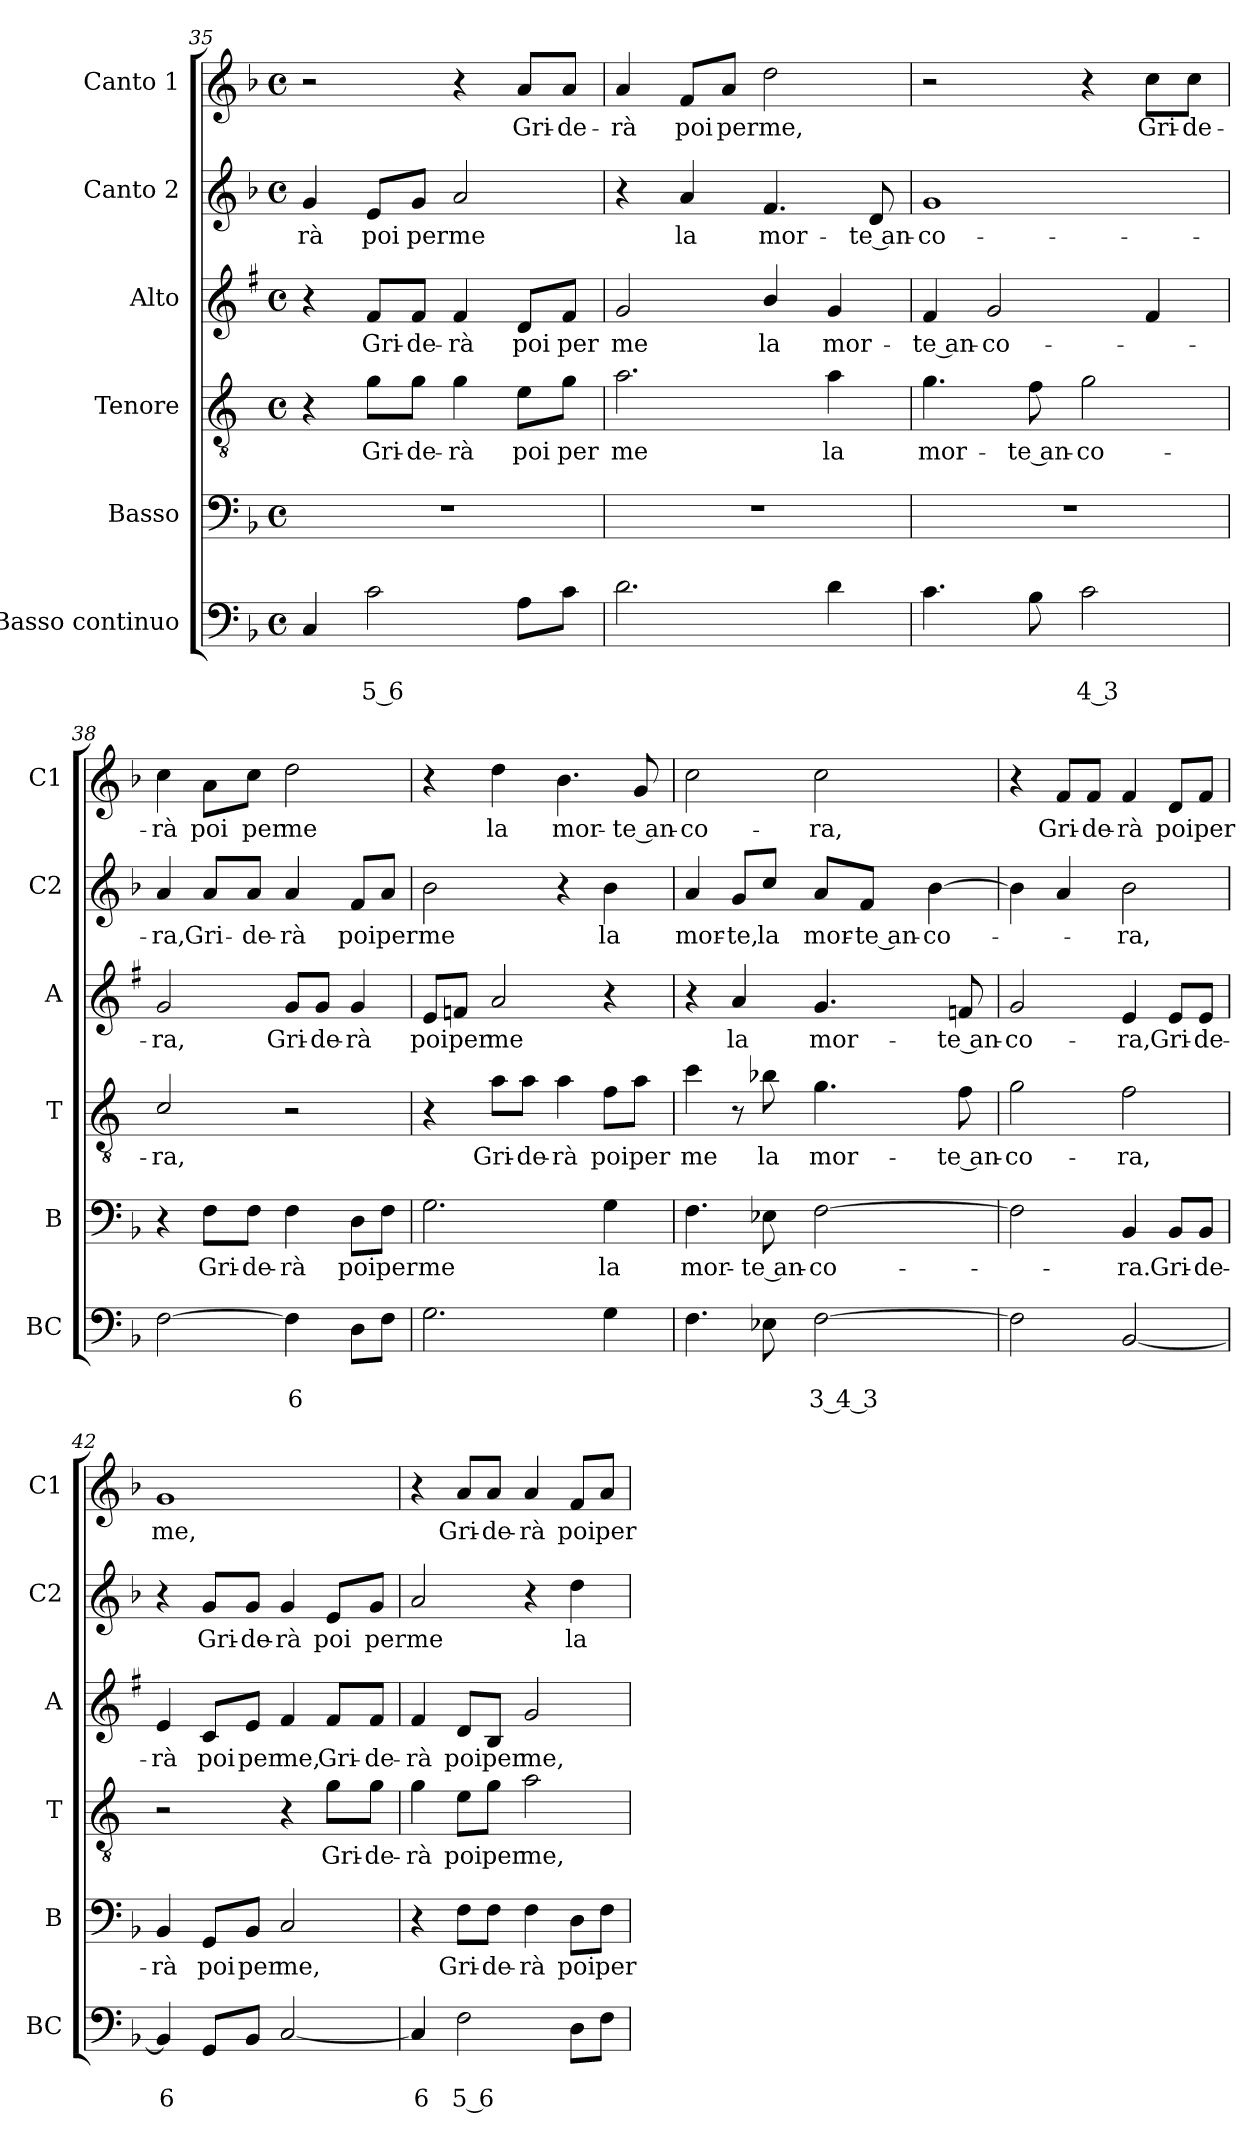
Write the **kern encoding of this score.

**kern	**text	**text	**kern	**text	**kern	**text	**kern	**text	**kern	**text	**kern	**text
*part6	*part6	*part6	*part5	*part5	*part4	*part4	*part3	*part3	*part2	*part2	*part1	*part1
*staff6	*staff6	*staff6	*staff5	*staff5	*staff4	*staff4	*staff3	*staff3	*staff2	*staff2	*staff1	*staff1
*I"Basso continuo	*	*	*I"Basso	*	*I"Tenore	*	*I"Alto	*	*I"Canto 2	*	*I"Canto 1	*
*I'BC	*	*	*I'B	*	*I'T	*	*I'A	*	*I'C2	*	*I'C1	*
*clefF4	*	*	*clefF4	*	*clefGv2	*	*clefG2	*	*clefG2	*	*clefG2	*
*	*	*	*	*	*ITrd4c7	*	*ITrd1c2	*	*	*	*	*
*k[b-]	*	*	*k[b-]	*	*k[b-]	*	*k[b-]	*	*k[b-]	*	*k[b-]	*
*F:	*	*	*F:	*	*F:	*	*F:	*	*F:	*	*F:	*
*M4/4	*	*	*M4/4	*	*M4/4	*	*M4/4	*	*M4/4	*	*M4/4	*
*met(c)	*	*	*met(c)	*	*met(c)	*	*met(c)	*	*met(c)	*	*met(c)	*
=35	=35	=35	=35	=35	=35	=35	=35	=35	=35	=35	=35	=35
!	!	!	!	!	!	!	!	!	!	!LO:LY:b	!	!
4C/	.	.	1r	.	4r	.	4r	.	4g/	-rà	2r	.
!	!	!LO:LY:b	!	!	!	!LO:LY:b	!	!LO:LY:b	!	!LO:LY:b	!	!
2c\	.	5 6	.	.	8c\L	Gri-	8e/L	Gri-	8e/L	poi	.	.
!	!	!	!	!	!	!LO:LY:b	!	!LO:LY:b	!	!LO:LY:b	!	!
.	.	.	.	.	8c\J	-de-	8e/J	-de-	8g/J	per	.	.
!	!	!	!	!	!	!LO:LY:b	!	!LO:LY:b	!	!LO:LY:b	!	!
.	.	.	.	.	4c\	-rà	4e/	-rà	2a/	me	4r	.
!	!	!	!	!	!	!LO:LY:b	!	!LO:LY:b	!	!	!	!LO:LY:b
8A\L	.	.	.	.	8A\L	poi	8c/L	poi	.	.	8a/L	Gri-
!	!	!	!	!	!	!LO:LY:b	!	!LO:LY:b	!	!	!	!LO:LY:b
8c\J	.	.	.	.	8c\J	per	8e/J	per	.	.	8a/J	-de-
=36	=36	=36	=36	=36	=36	=36	=36	=36	=36	=36	=36	=36
!	!	!	!	!	!	!LO:LY:b	!	!LO:LY:b	!	!	!	!LO:LY:b
2.d\	.	.	1r	.	2.d\	me	2f/	me	4r	.	4a/	-rà
!	!	!	!	!	!	!	!	!	!	!LO:LY:b	!	!LO:LY:b
.	.	.	.	.	.	.	.	.	4a/	la	8f/L	poi
!	!	!	!	!	!	!	!	!	!	!	!	!LO:LY:b
.	.	.	.	.	.	.	.	.	.	.	8a/J	per
!	!	!	!	!	!	!	!	!LO:LY:b	!	!LO:LY:b	!	!LO:LY:b
.	.	.	.	.	.	.	4a/	la	4.f/	mor-	2dd\	me,
!	!	!	!	!	!	!LO:LY:b	!	!LO:LY:b	!	!	!	!
4d\	.	.	.	.	4d\	la	4f/	mor-	.	.	.	.
!	!	!	!	!	!	!	!	!	!	!LO:LY:b	!	!
.	.	.	.	.	.	.	.	.	8d/	-te an-	.	.
=37	=37	=37	=37	=37	=37	=37	=37	=37	=37	=37	=37	=37
!	!	!	!	!	!	!LO:LY:b	!	!LO:LY:b	!	!LO:LY:b	!	!
4.c\	.	.	1r	.	4.c\	mor-	4e/	-te an-	1g	-co-	2r	.
!	!	!	!	!	!	!	!	!LO:LY:b	!	!	!	!
.	.	.	.	.	.	.	2f/	-co-	.	.	.	.
!	!	!	!	!	!	!LO:LY:b	!	!	!	!	!	!
8B-\	.	.	.	.	8B-\	-te an-	.	.	.	.	.	.
!	!	!LO:LY:b	!	!	!	!LO:LY:b	!	!	!	!	!	!
2c\	.	4 3	.	.	2c\	-co-	.	.	.	.	4r	.
!	!	!	!	!	!	!	!	!	!	!	!	!LO:LY:b
.	.	.	.	.	.	.	4e/	.	.	.	8cc\L	Gri-
!	!	!	!	!	!	!	!	!	!	!	!	!LO:LY:b
.	.	.	.	.	.	.	.	.	.	.	8cc\J	-de-
!!LO:LB:g=z
=38	=38	=38	=38	=38	=38	=38	=38	=38	=38	=38	=38	=38
!	!	!	!	!	!	!LO:LY:b	!	!LO:LY:b	!	!LO:LY:b	!	!LO:LY:b
[2F\	.	.	4r	.	2F/	-ra,	2f/	-ra,	4a/	-ra,	4cc\	-rà
!	!	!	!	!LO:LY:b	!	!	!	!	!	!LO:LY:b	!	!LO:LY:b
.	.	.	8F\L	Gri-	.	.	.	.	8a/L	Gri-	8a\L	poi
!	!	!	!	!LO:LY:b	!	!	!	!	!	!LO:LY:b	!	!LO:LY:b
.	.	.	8F\J	-de-	.	.	.	.	8a/J	-de-	8cc\J	per
!	!	!LO:LY:b	!	!LO:LY:b	!	!	!	!LO:LY:b	!	!LO:LY:b	!	!LO:LY:b
4F\]	.	6	4F\	-rà	2r	.	8f/L	Gri-	4a/	-rà	2dd\	me
!	!	!	!	!	!	!	!	!LO:LY:b	!	!	!	!
.	.	.	.	.	.	.	8f/J	-de-	.	.	.	.
!	!	!	!	!LO:LY:b	!	!	!	!LO:LY:b	!	!LO:LY:b	!	!
8D\L	.	.	8D\L	poi	.	.	4f/	-rà	8f/L	poi	.	.
!	!	!	!	!LO:LY:b	!	!	!	!	!	!LO:LY:b	!	!
8F\J	.	.	8F\J	per	.	.	.	.	8a/J	per	.	.
=39	=39	=39	=39	=39	=39	=39	=39	=39	=39	=39	=39	=39
!	!	!	!	!LO:LY:b	!	!	!	!LO:LY:b	!	!LO:LY:b	!	!
2.G\	.	.	2.G\	me	4r	.	8d/L	poi	2b-\	me	4r	.
!	!	!	!	!	!	!	!	!LO:LY:b	!	!	!	!
.	.	.	.	.	.	.	8e-X/J	per	.	.	.	.
!	!	!	!	!	!	!LO:LY:b	!	!LO:LY:b	!	!	!	!LO:LY:b
.	.	.	.	.	8d\L	Gri-	2g/	me	.	.	4dd\	la
!	!	!	!	!	!	!LO:LY:b	!	!	!	!	!	!
.	.	.	.	.	8d\J	-de-	.	.	.	.	.	.
!	!	!	!	!	!	!LO:LY:b	!	!	!	!	!	!LO:LY:b
.	.	.	.	.	4d\	-rà	.	.	4r	.	4.b-\	mor-
!	!	!	!	!LO:LY:b	!	!LO:LY:b	!	!	!	!LO:LY:b	!	!
4G\	.	.	4G\	la	8B-\L	poi	4r	.	4b-\	la	.	.
!	!	!	!	!	!	!LO:LY:b	!	!	!	!	!	!LO:LY:b
.	.	.	.	.	8d\J	per	.	.	.	.	8g/	-te an-
=40	=40	=40	=40	=40	=40	=40	=40	=40	=40	=40	=40	=40
!	!	!	!	!LO:LY:b	!	!LO:LY:b	!	!	!	!LO:LY:b	!	!LO:LY:b
4.F\	.	.	4.F\	mor-	4f\	me	4r	.	4a/	mor-	2cc\	-co-
!	!	!	!	!	!	!	!	!LO:LY:b	!	!LO:LY:b	!	!
.	.	.	.	.	8r	.	4g/	la	8g/L	-te,	.	.
!	!	!	!	!LO:LY:b	!	!LO:LY:b	!	!	!	!LO:LY:b	!	!
8E-X\	.	.	8E-X\	-te an-	8e-X\	la	.	.	8cc/J	la	.	.
!	!	!LO:LY:b	!	!LO:LY:b	!	!LO:LY:b	!	!LO:LY:b	!	!LO:LY:b	!	!LO:LY:b
[2F\	.	3 4 3	[2F\	-co-	4.c\	mor-	4.f/	mor-	8a/L	mor-	2cc\	-ra,
!	!	!	!	!	!	!	!	!	!	!LO:LY:b	!	!
.	.	.	.	.	.	.	.	.	8f/J	-te an-	.	.
!	!	!	!	!	!	!	!	!	!	!LO:LY:b	!	!
.	.	.	.	.	.	.	.	.	[4b-\	-co-	.	.
!	!	!	!	!	!	!LO:LY:b	!	!LO:LY:b	!	!	!	!
.	.	.	.	.	8B-\	-te an-	8e-X/	-te an-	.	.	.	.
=41	=41	=41	=41	=41	=41	=41	=41	=41	=41	=41	=41	=41
!	!	!	!	!	!	!LO:LY:b	!	!LO:LY:b	!	!	!	!
2F\]	.	.	2F\]	.	2c\	-co-	2f/	-co-	4b-\]	.	4r	.
!	!	!	!	!	!	!	!	!	!	!	!	!LO:LY:b
.	.	.	.	.	.	.	.	.	4a/	.	8f/L	Gri-
!	!	!	!	!	!	!	!	!	!	!	!	!LO:LY:b
.	.	.	.	.	.	.	.	.	.	.	8f/J	-de-
!	!	!	!	!LO:LY:b	!	!LO:LY:b	!	!LO:LY:b	!	!LO:LY:b	!	!LO:LY:b
[2BB-/	.	.	4BB-/	-ra.	2B-\	-ra,	4d/	-ra,	2b-\	-ra,	4f/	-rà
!	!	!	!	!LO:LY:b	!	!	!	!LO:LY:b	!	!	!	!LO:LY:b
.	.	.	8BB-/L	Gri-	.	.	8d/L	Gri-	.	.	8d/L	poi
!	!	!	!	!LO:LY:b	!	!	!	!LO:LY:b	!	!	!	!LO:LY:b
.	.	.	8BB-/J	-de-	.	.	8d/J	-de-	.	.	8f/J	per
!!LO:PB:g=z
=42	=42	=42	=42	=42	=42	=42	=42	=42	=42	=42	=42	=42
!	!	!LO:LY:b	!	!LO:LY:b	!	!	!	!LO:LY:b	!	!	!	!LO:LY:b
4BB-/]	.	6	4BB-/	-rà	2r	.	4d/	-rà	4r	.	1g	me,
!	!	!	!	!LO:LY:b	!	!	!	!LO:LY:b	!	!LO:LY:b	!	!
8GG/L	.	.	8GG/L	poi	.	.	8B-/L	poi	8g/L	Gri-	.	.
!	!	!	!	!LO:LY:b	!	!	!	!LO:LY:b	!	!LO:LY:b	!	!
8BB-/J	.	.	8BB-/J	per	.	.	8d/J	per	8g/J	-de-	.	.
!	!	!	!	!LO:LY:b	!	!	!	!LO:LY:b	!	!LO:LY:b	!	!
[2C/	.	.	2C/	me,	4r	.	4e/	me,	4g/	-rà	.	.
!	!	!	!	!	!	!LO:LY:b	!	!LO:LY:b	!	!LO:LY:b	!	!
.	.	.	.	.	8c\L	Gri-	8e/L	Gri-	8e/L	poi	.	.
!	!	!	!	!	!	!LO:LY:b	!	!LO:LY:b	!	!LO:LY:b	!	!
.	.	.	.	.	8c\J	-de-	8e/J	-de-	8g/J	per	.	.
=43	=43	=43	=43	=43	=43	=43	=43	=43	=43	=43	=43	=43
!	!	!LO:LY:b	!	!	!	!LO:LY:b	!	!LO:LY:b	!	!LO:LY:b	!	!
4C/]	.	6	4r	.	4c\	-rà	4e/	-rà	2a/	me	4r	.
!	!	!LO:LY:b	!	!LO:LY:b	!	!LO:LY:b	!	!LO:LY:b	!	!	!	!LO:LY:b
2F\	.	5 6	8F\L	Gri-	8A\L	poi	8c/L	poi	.	.	8a/L	Gri-
!	!	!	!	!LO:LY:b	!	!LO:LY:b	!	!LO:LY:b	!	!	!	!LO:LY:b
.	.	.	8F\J	-de-	8c\J	per	8A/J	per	.	.	8a/J	-de-
!	!	!	!	!LO:LY:b	!	!LO:LY:b	!	!LO:LY:b	!	!	!	!LO:LY:b
.	.	.	4F\	-rà	2d\	me,	2f/	me,	4r	.	4a/	-rà
!	!	!	!	!LO:LY:b	!	!	!	!	!	!LO:LY:b	!	!LO:LY:b
8D\L	.	.	8D\L	poi	.	.	.	.	4dd\	la	8f/L	poi
!	!	!	!	!LO:LY:b	!	!	!	!	!	!	!	!LO:LY:b
8F\J	.	.	8F\J	per	.	.	.	.	.	.	8a/J	per
=	=	=	=	=	=	=	=	=	=	=	=	=
*-	*-	*-	*-	*-	*-	*-	*-	*-	*-	*-	*-	*-
